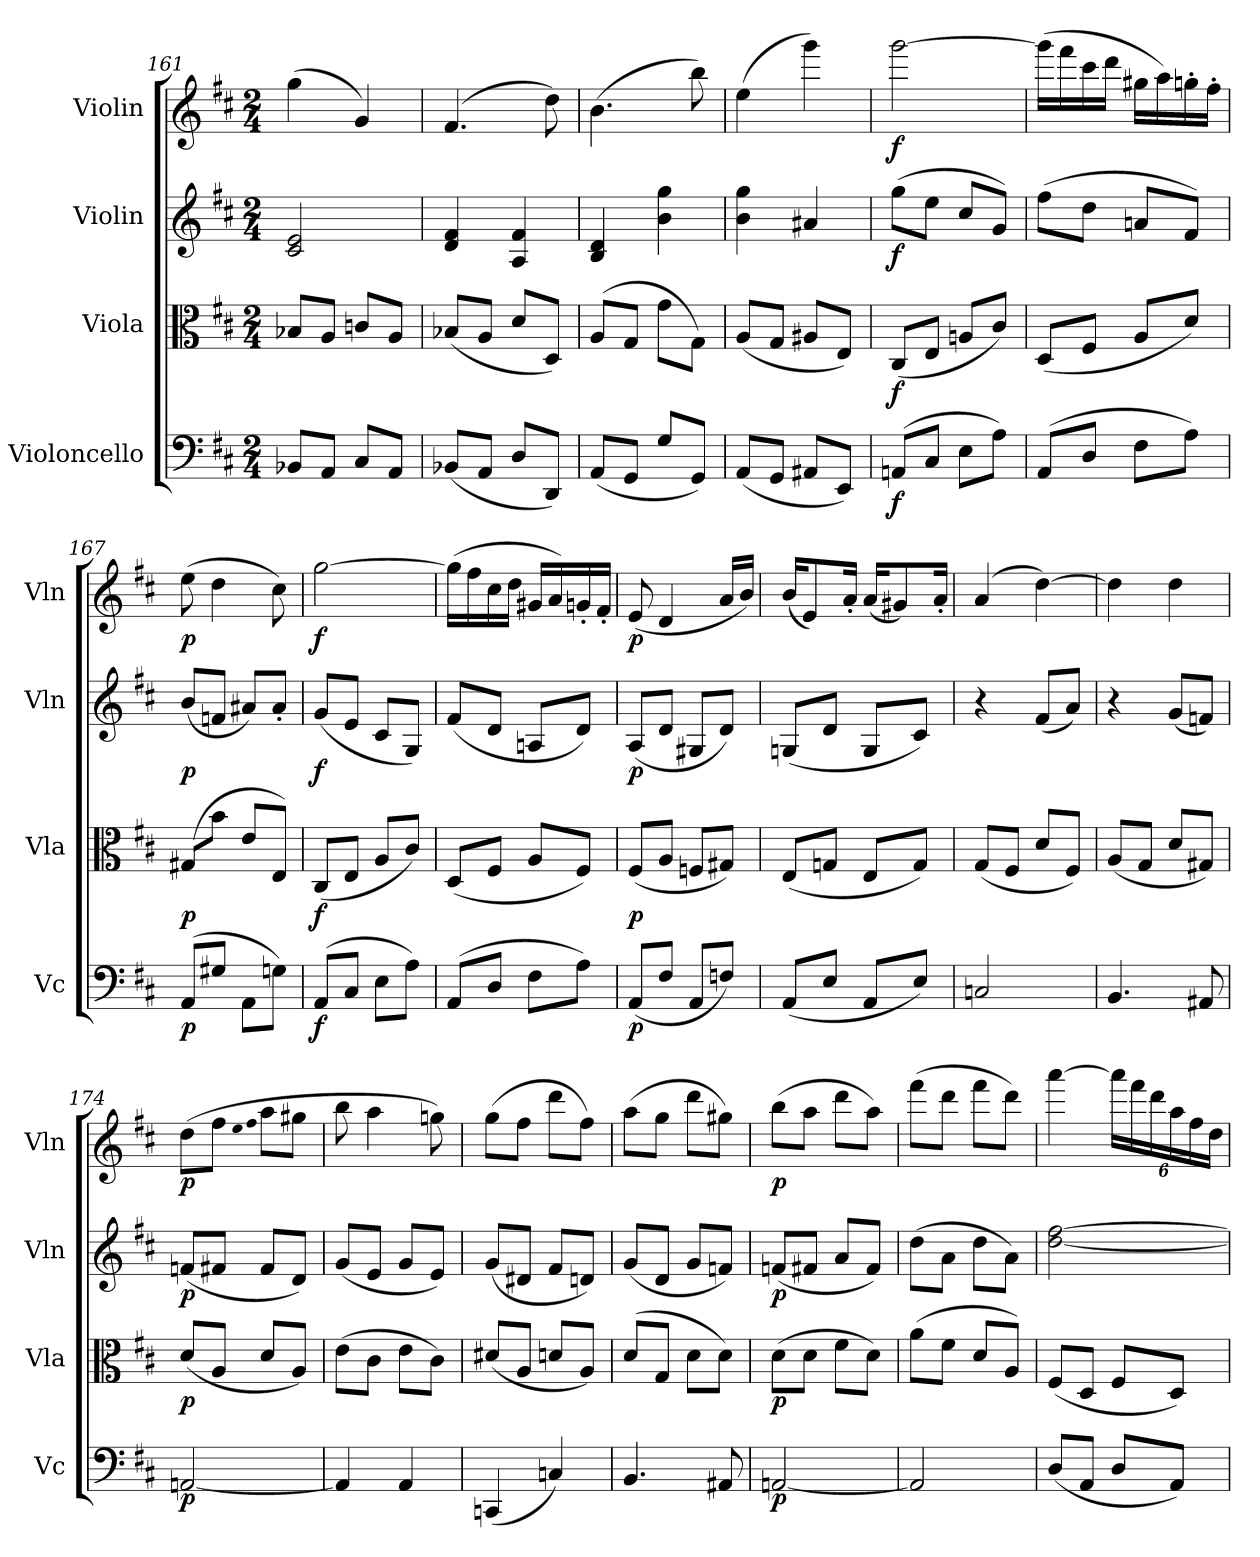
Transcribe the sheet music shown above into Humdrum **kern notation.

**kern	**dynam	**kern	**dynam	**kern	**dynam	**kern	**dynam
*part4	*part4	*part3	*part3	*part2	*part2	*part1	*part1
*staff4	*staff4	*staff3	*staff3	*staff2	*staff2	*staff1	*staff1
*I"Violoncello	*	*I"Viola	*	*I"Violin	*	*I"Violin	*
*I'Vc	*	*I'Vla	*	*I'Vln	*	*I'Vln	*
*clefF4	*	*clefC3	*	*clefG2	*	*clefG2	*
*k[f#c#]	*	*k[f#c#]	*	*k[f#c#]	*	*k[f#c#]	*
*M2/4	*	*M2/4	*	*M2/4	*	*M2/4	*
=161	=161	=161	=161	=161	=161	=161	=161
8BB-X/L	.	8B-X/L	.	2c#/ 2e/	.	(4gg\	.
8AA/J	.	8A/J	.	.	.	.	.
8C#/L	.	8cn/L	.	.	.	4g/)	.
8AA/J	.	8A/J	.	.	.	.	.
=162	=162	=162	=162	=162	=162	=162	=162
(8BB-X/L	.	(8B-X/L	.	4d/ 4f#/	.	(4.f#/	.
8AA/J	.	8A/J	.	.	.	.	.
8D/L	.	8d/L	.	4A/ 4f#/	.	.	.
8DD/J)	.	8D/J)	.	.	.	8dd\)	.
=163	=163	=163	=163	=163	=163	=163	=163
(8AA/L	.	(8A/L	.	4B/ 4d/	.	(4.b\	.
8GG/J	.	8G/J	.	.	.	.	.
8G/L	.	8g\L	.	4b\ 4gg\	.	.	.
8GG/J)	.	8G\J)	.	.	.	8bb\)	.
=164	=164	=164	=164	=164	=164	=164	=164
(8AA/L	.	(8A/L	.	4b\ 4gg\	.	(4ee\	.
8GG/J	.	8G/J	.	.	.	.	.
8AA#X/L	.	8A#X/L	.	4a#X/	.	4ggg\)	.
8EE/J)	.	8E/J)	.	.	.	.	.
=165	=165	=165	=165	=165	=165	=165	=165
(8AAn/L	f	(8C#/L	f	(8gg\L	f	[2ggg\	f
8C#/J	.	8E/J	.	8ee\J	.	.	.
8E\L	.	8An/L	.	8cc#/L	.	.	.
8A\J)	.	8c#/J)	.	8g/J)	.	.	.
=166	=166	=166	=166	=166	=166	=166	=166
(8AA/L	.	(8D/L	.	(8ff#\L	.	(16ggg\LL]	.
.	.	.	.	.	.	16fff#\	.
8D/J	.	8F#/J	.	8dd\J	.	16ccc#\	.
.	.	.	.	.	.	16ddd\JJ	.
8F#\L	.	8A/L	.	8an/L	.	16gg#X\LL	.
.	.	.	.	.	.	16aa\)	.
8A\J)	.	8d/J)	.	8f#/J)	.	16ggn'\	.
.	.	.	.	.	.	16ff#'\JJ	.
=167	=167	=167	=167	=167	=167	=167	=167
(8AA/L	p	(8G#X/L	p	(8b/L	p	(8ee\	p
8G#X\J	.	8b\J	.	8fn/J	.	4dd\	.
8AA\L	.	8e/L	.	8a#X/L)	.	.	.
8Gn\J)	.	8E/J)	.	8a#'/J	.	8cc#\)	.
=168	=168	=168	=168	=168	=168	=168	=168
(8AA/L	f	(8C#/L	f	(8g/L	f	[2gg\	f
8C#/J	.	8E/J	.	8e/J	.	.	.
8E\L	.	8A/L	.	8c#/L	.	.	.
8A\J)	.	8c#/J)	.	8G/J)	.	.	.
=169	=169	=169	=169	=169	=169	=169	=169
(8AA/L	.	(8D/L	.	(8f#/L	.	(16gg\LL]	.
.	.	.	.	.	.	16ff#\	.
8D/J	.	8F#/J	.	8d/J	.	16cc#\	.
.	.	.	.	.	.	16dd\JJ	.
8F#\L	.	8A/L	.	8An/L	.	16g#X/LL	.
.	.	.	.	.	.	16a/)	.
8A\J)	.	8F#/J)	.	8d/J)	.	16gn'/	.
.	.	.	.	.	.	16f#'/JJ	.
=170	=170	=170	=170	=170	=170	=170	=170
(8AA/L	p	(8F#/L	p	(8A/L	p	(8e/	p
8F#/J	.	8A/J	.	8d/J	.	4d/	.
8AA/L	.	8Fn/L	.	8G#X/L	.	.	.
8Fn/J)	.	8G#X/J)	.	8d/J)	.	16a/LL	.
.	.	.	.	.	.	16b/JJ)	.
=171	=171	=171	=171	=171	=171	=171	=171
(8AA/L	.	(8E/L	.	(8Gn/L	.	(16b/KL	.
.	.	.	.	.	.	8e/)	.
8E/J	.	8Gn/J	.	8d/J	.	.	.
.	.	.	.	.	.	16a'/Jk	.
8AA/L	.	8E/L	.	8G/L	.	(16a/KL	.
.	.	.	.	.	.	8g#X/)	.
8E/J)	.	8G/J)	.	8c#/J)	.	.	.
.	.	.	.	.	.	16a'/Jk	.
=172	=172	=172	=172	=172	=172	=172	=172
2Cn/	.	(8G/L	.	4r	.	(4a/	.
.	.	8F#/J	.	.	.	.	.
.	.	8d/L	.	(8f#/L	.	[4dd\)	.
.	.	8F#/J)	.	8a/J)	.	.	.
=173	=173	=173	=173	=173	=173	=173	=173
4.BB/	.	(8A/L	.	4r	.	4dd\]	.
.	.	8G/J	.	.	.	.	.
.	.	8d/L	.	(8g/L	.	4dd\	.
8AA#X/	.	8G#X/J)	.	8fn/J)	.	.	.
=174	=174	=174	=174	=174	=174	=174	=174
[2AAn/	p	(8d/L	p	(8fn/L	p	(8dd\L	p
.	.	8A/J	.	8f#X/J	.	8ff#\J	.
.	.	.	.	.	.	qee	.
.	.	.	.	.	.	qff#	.
.	.	8d/L	.	8f#/L	.	8aa\L	.
.	.	8A/J)	.	8d/J)	.	8gg#X\J	.
=175	=175	=175	=175	=175	=175	=175	=175
4AA/]	.	(8e\L	.	(8g/L	.	8bb\	.
.	.	8c#\J	.	8e/J	.	4aa\	.
4AA/	.	8e\L	.	8g/L	.	.	.
.	.	8c#\J)	.	8e/J)	.	8ggn\)	.
=176	=176	=176	=176	=176	=176	=176	=176
(4CCn/	.	(8d#X/L	.	(8g/L	.	(8gg\L	.
.	.	8A/J	.	8d#X/J	.	8ff#\J	.
4Cn/)	.	8dn/L	.	8f#/L	.	8ddd\L	.
.	.	8A/J)	.	8dn/J)	.	8ff#\J)	.
=177	=177	=177	=177	=177	=177	=177	=177
4.BB/	.	(8d/L	.	(8g/L	.	(8aa\L	.
.	.	8G/J	.	8d/J	.	8gg\J	.
.	.	8d\L	.	8g/L	.	8ddd\L	.
8AA#X/	.	8d\J)	.	8fn/J)	.	8gg#X\J)	.
=178	=178	=178	=178	=178	=178	=178	=178
[2AAn/	p	(8d\L	p	(8fn/L	p	(8bb\L	p
.	.	8d\J	.	8f#X/J	.	8aa\J	.
.	.	8f#\L	.	8a/L	.	8ddd\L	.
.	.	8d\J)	.	8f#/J)	.	8aa\J)	.
=179	=179	=179	=179	=179	=179	=179	=179
2AA/]	.	(8a\L	.	(8dd\L	.	(8fff#\L	.
.	.	8f#\J	.	8a\J	.	8ddd\J	.
.	.	8d/L	.	8dd\L	.	8fff#\L	.
.	.	8A/J)	.	8a\J)	.	8ddd\J)	.
=180	=180	=180	=180	=180	=180	=180	=180
(8D/L	.	(8F#/L	.	[2dd\ [2ff#\	.	[4aaa\	.
8AA/J	.	8D/J	.	.	.	.	.
8D/L	.	8F#/L	.	.	.	24aaa\LL]	.
.	.	.	.	.	.	24fff#\	.
.	.	.	.	.	.	24ddd\	.
8AA/J)	.	8D/J)	.	.	.	24aa\	.
.	.	.	.	.	.	24ff#\	.
.	.	.	.	.	.	24dd\JJ	.
=	=	=	=	=	=	=	=
*-	*-	*-	*-	*-	*-	*-	*-
